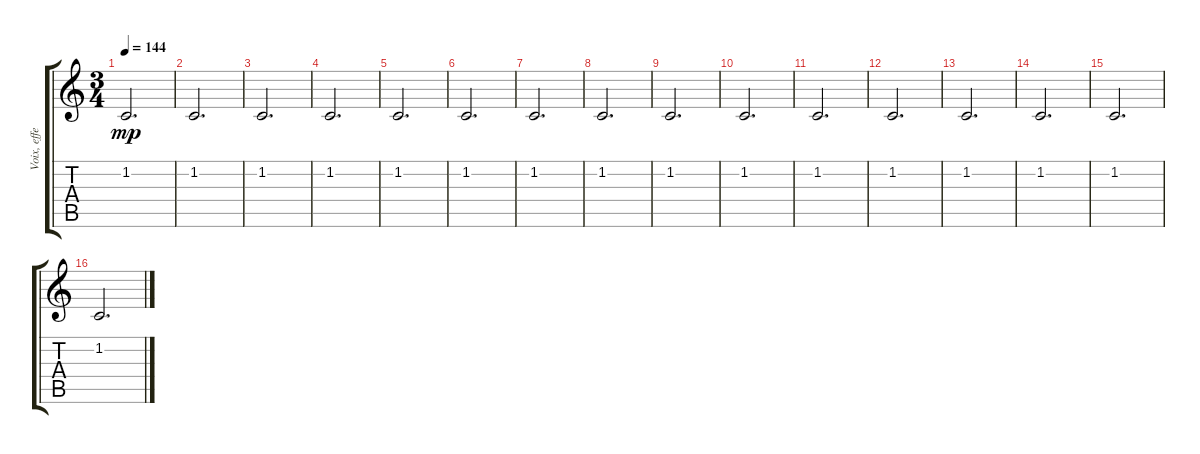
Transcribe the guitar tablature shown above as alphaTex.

\track ("Voix, effets" "Voix, effe") {instrument seashore}
\staff {score tabs}
\tuning (E4 B3 G3 D3 A2 E2) {hide}
\ts (3 4)
\tempo 144
\clef g2
\ks c
1.2.2{d dy mp} |
1.2.2{d} |
1.2.2{d} |
1.2.2{d} |
1.2.2{d} |
1.2.2{d} |
1.2.2{d} |
1.2.2{d} |
1.2.2{d} |
1.2.2{d} |
1.2.2{d} |
1.2.2{d} |
1.2.2{d} |
1.2.2{d} |
1.2.2{d} |
1.2.2{d}
